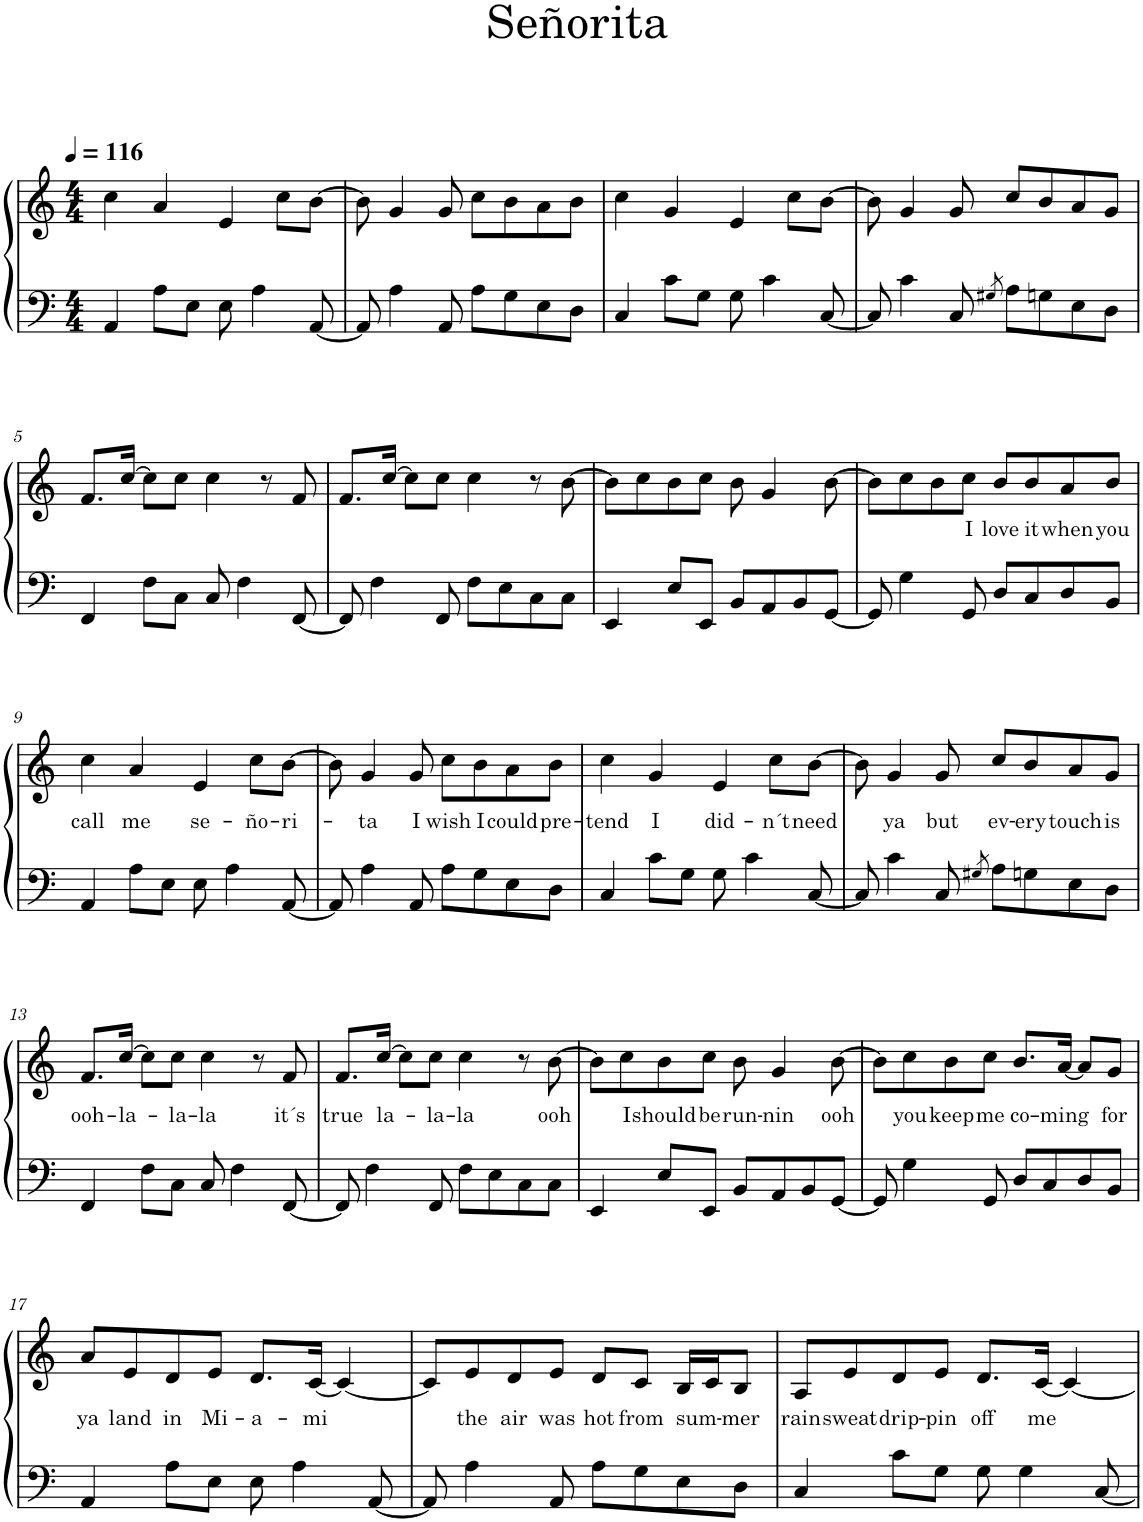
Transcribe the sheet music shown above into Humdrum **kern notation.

**kern	**kern	**text
*part1	*part1	*part1
*staff2	*staff1	*staff1
*I"Piano	*	*
*I'Pno.	*	*
*clefF4	*clefG2	*
*k[]	*k[]	*
*M4/4	*M4/4	*
*MM116	*MM116	*
=1	=1	=1
4AA/	4cc\	.
8A\L	4a/	.
8E\J	.	.
8E\	4e/	.
4A\	.	.
.	8cc\L	.
[8AA/	[8b\J	.
=2	=2	=2
8AA/]	8b\]	.
4A\	4g/	.
8AA/	8g/	.
8A\L	8cc\L	.
8G\	8b\	.
8E\	8a\	.
8D\J	8b\J	.
=3	=3	=3
4C/	4cc\	.
8c\L	4g/	.
8G\J	.	.
8G\	4e/	.
4c\	.	.
.	8cc\L	.
[8C/	[8b\J	.
=4	=4	=4
8C/]	8b\]	.
4c\	4g/	.
8C/	8g/	.
8qG#X/	.	.
8A\L	8cc/L	.
8Gn\	8b/	.
8E\	8a/	.
8D\J	8g/J	.
!!LO:LB:g=z
=5	=5	=5
4FF/	8.f/L	.
.	[16cc/Jk	.
8F\L	8cc\L]	.
8C\J	8cc\J	.
8C/	4cc\	.
4F\	.	.
.	8r	.
[8FF/	8f/	.
=6	=6	=6
8FF/]	8.f/L	.
4F\	.	.
.	[16cc/Jk	.
.	8cc\L]	.
8FF/	8cc\J	.
8F\L	4cc\	.
8E\	.	.
8C\	8r	.
8C\J	[8b\	.
=7	=7	=7
4EE/	8b\L]	.
.	8cc\	.
8E/L	8b\	.
8EE/J	8cc\J	.
8BB/L	8b\	.
8AA/	4g/	.
8BB/	.	.
[8GG/J	[8b\	.
=8	=8	=8
8GG/]	8b\L]	.
4G\	8cc\	.
.	8b\	.
!	!	!LO:LY:b
8GG/	8cc\J	I
!	!	!LO:LY:b
8D/L	8b/L	love
!	!	!LO:LY:b
8C/	8b/	it
!	!	!LO:LY:b
8D/	8a/	when
!	!	!LO:LY:b
8BB/J	8b/J	you
!!LO:LB:g=z
=9	=9	=9
!	!	!LO:LY:b
4AA/	4cc\	call
!	!	!LO:LY:b
8A\L	4a/	me
8E\J	.	.
!	!	!LO:LY:b
8E\	4e/	se-
4A\	.	.
!	!	!LO:LY:b
.	8cc\L	-ño-
!	!	!LO:LY:b
[8AA/	[8b\J	-ri-
=10	=10	=10
8AA/]	8b\]	.
!	!	!LO:LY:b
4A\	4g/	-ta
!	!	!LO:LY:b
8AA/	8g/	I
!	!	!LO:LY:b
8A\L	8cc\L	wish
!	!	!LO:LY:b
8G\	8b\	I
!	!	!LO:LY:b
8E\	8a\	could
!	!	!LO:LY:b
8D\J	8b\J	pre-
=11	=11	=11
!	!	!LO:LY:b
4C/	4cc\	-tend
!	!	!LO:LY:b
8c\L	4g/	I
8G\J	.	.
!	!	!LO:LY:b
8G\	4e/	did-
4c\	.	.
!	!	!LO:LY:b
.	8cc\L	-n´t
!	!	!LO:LY:b
[8C/	[8b\J	need
=12	=12	=12
8C/]	8b\]	.
!	!	!LO:LY:b
4c\	4g/	ya
!	!	!LO:LY:b
8C/	8g/	but
8qG#X/	.	.
!	!	!LO:LY:b
8A\L	8cc/L	ev-
!	!	!LO:LY:b
8Gn\	8b/	-ery
!	!	!LO:LY:b
8E\	8a/	touch
!	!	!LO:LY:b
8D\J	8g/J	is
!!LO:LB:g=z
=13	=13	=13
!	!	!LO:LY:b
4FF/	8.f/L	ooh-
!	!	!LO:LY:b
.	[16cc/Jk	-la-
8F\L	8cc\L]	.
!	!	!LO:LY:b
8C\J	8cc\J	-la-
!	!	!LO:LY:b
8C/	4cc\	-la
4F\	.	.
.	8r	.
!	!	!LO:LY:b
[8FF/	8f/	it´s
=14	=14	=14
!	!	!LO:LY:b
8FF/]	8.f/L	true
4F\	.	.
!	!	!LO:LY:b
.	[16cc/Jk	la-
.	8cc\L]	.
!	!	!LO:LY:b
8FF/	8cc\J	-la-
!	!	!LO:LY:b
8F\L	4cc\	-la
8E\	.	.
8C\	8r	.
!	!	!LO:LY:b
8C\J	[8b\	ooh
=15	=15	=15
4EE/	8b\L]	.
!	!	!LO:LY:b
.	8cc\	I
!	!	!LO:LY:b
8E/L	8b\	should
!	!	!LO:LY:b
8EE/J	8cc\J	be
!	!	!LO:LY:b
8BB/L	8b\	run-
!	!	!LO:LY:b
8AA/	4g/	-nin
8BB/	.	.
!	!	!LO:LY:b
[8GG/J	[8b\	ooh
=16	=16	=16
8GG/]	8b\L]	.
!	!	!LO:LY:b
4G\	8cc\	you
!	!	!LO:LY:b
.	8b\	keep
!	!	!LO:LY:b
8GG/	8cc\J	me
!	!	!LO:LY:b
8D/L	8.b/L	co-
8C/	.	.
!	!	!LO:LY:b
.	[16a/Jk	-ming
8D/	8a/L]	.
!	!	!LO:LY:b
8BB/J	8g/J	for
!!LO:LB:g=z
=17	=17	=17
!	!	!LO:LY:b
4AA/	8a/L	ya
!	!	!LO:LY:b
.	8e/	land
!	!	!LO:LY:b
8A\L	8d/	in
!	!	!LO:LY:b
8E\J	8e/J	Mi-
!	!	!LO:LY:b
8E\	8.d/L	-a-
4A\	.	.
!	!	!LO:LY:b
.	[16c/Jk	-mi
.	4c/_	.
[8AA/	.	.
=18	=18	=18
8AA/]	8c/L]	.
!	!	!LO:LY:b
4A\	8e/	the
!	!	!LO:LY:b
.	8d/	air
!	!	!LO:LY:b
8AA/	8e/J	was
!	!	!LO:LY:b
8A\L	8d/L	hot
!	!	!LO:LY:b
8G\	8c/J	from
!	!	!LO:LY:b
8E\	16B/LL	sum-
.	16c/J	.
!	!	!LO:LY:b
8D\J	8B/J	-mer
=19	=19	=19
!	!	!LO:LY:b
4C/	8A/L	rain
!	!	!LO:LY:b
.	8e/	sweat
!	!	!LO:LY:b
8c\L	8d/	drip-
!	!	!LO:LY:b
8G\J	8e/J	-pin
!	!	!LO:LY:b
8G\	8.d/L	off
4G\	.	.
!	!	!LO:LY:b
.	[16c/Jk	me
.	4c/_	.
[8C/	.	.
=	=	=
*-	*-	*-
